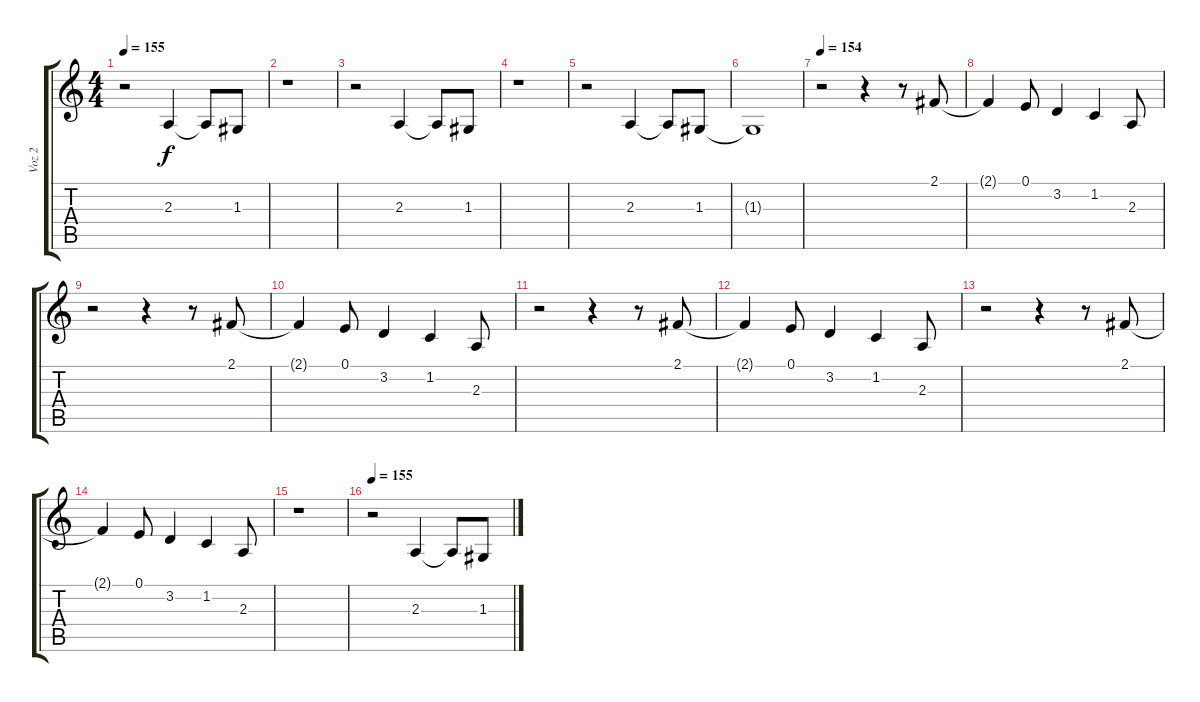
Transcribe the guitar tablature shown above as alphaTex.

\track ("Voz 2" "Voz 2") {instrument baritonesax}
\staff {score tabs}
\tuning (E4 B3 G3 D3 A2 E2) {hide}
\ts (4 4)
\tempo 155
\clef g2
\ks c
r.2{dy f} 2.3.4 2.3{t}.8 1.3.8 |
r.1 |
r.2 2.3.4 2.3{t}.8 1.3.8 |
r.1 |
r.2 2.3.4 2.3{t}.8 1.3.8 |
1.3{t}.1 |
\tempo 154
r.2 r.4 r.8 2.1.8 |
2.1{t}.4 0.1.8 3.2.4 1.2.4 2.3.8 |
r.2 r.4 r.8 2.1.8 |
2.1{t}.4 0.1.8 3.2.4 1.2.4 2.3.8 |
r.2 r.4 r.8 2.1.8 |
2.1{t}.4 0.1.8 3.2.4 1.2.4 2.3.8 |
r.2 r.4 r.8 2.1.8 |
2.1{t}.4 0.1.8 3.2.4 1.2.4 2.3.8 |
r.1 |
\tempo 155
r.2 2.3.4 2.3{t}.8 1.3.8
